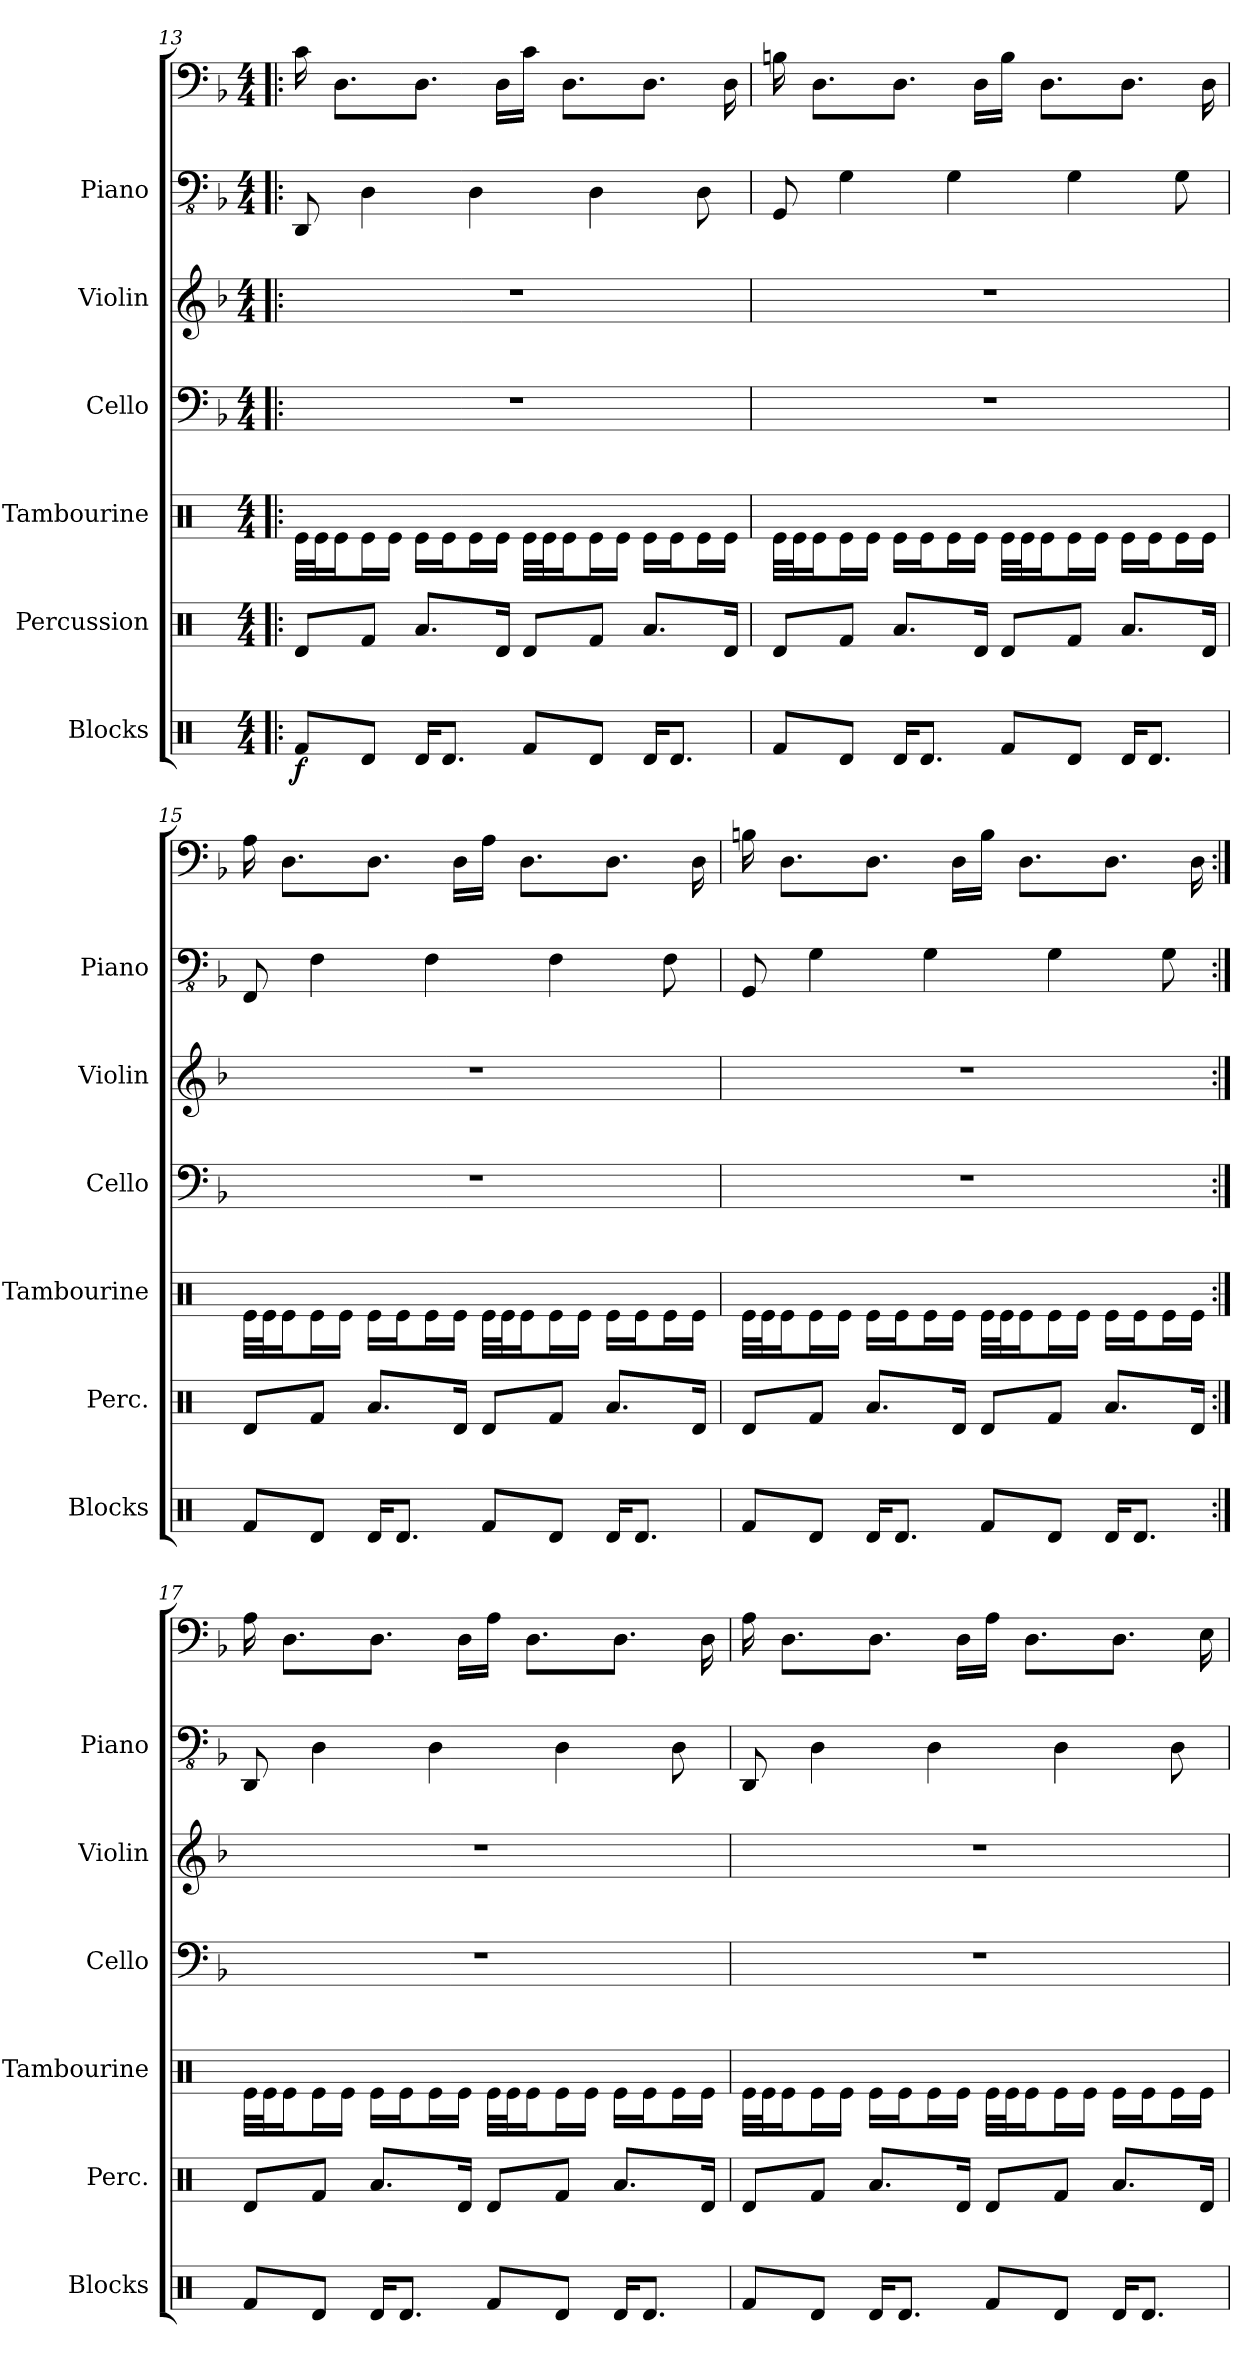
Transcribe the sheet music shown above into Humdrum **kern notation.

**kern	**dynam	**kern	**kern	**kern	**kern	**kern	**kern
*part6	*part6	*part5	*part4	*part3	*part2	*part1	*part1
*staff7	*staff7	*staff6	*staff5	*staff4	*staff3	*staff2	*staff1
*I"Blocks	*	*I"Percussion	*I"Tambourine	*I"Cello	*I"Violin	*I"Piano	*
*I'Blocks	*	*I'Perc.	*I'Tambourine	*I'Cello	*I'Violin	*I'Piano	*
!!LO:LB:g=z
*clefX	*	*clefX	*clefX	*clefF4	*clefG2	*clefFv4	*clefF4
*	*	*	*	*ITrd7c12	*	*	*
*k[]	*	*k[]	*k[]	*k[b-]	*k[b-]	*k[b-]	*k[b-]
*M4/4	*	*M4/4	*M4/4	*M4/4	*M4/4	*M4/4	*M4/4
=13!|:	=13!|:	=13!|:	=13!|:	=13!|:	=13!|:	=13!|:	=13!|:
!	!LO:DY:b	!	!	!	!	!	!
8Rf/L	f	8Rd/L	32Re\LLL	1r	1r	8DDD/	16c\
.	.	.	32Re\J	.	.	.	.
.	.	.	16Re\J	.	.	.	8.D\L
8Rd/J	.	8Rf/J	16Re\L	.	.	4DD\	.
.	.	.	16Re\JJ	.	.	.	.
16Rd/KL	.	8.Ra/L	16Re\LL	.	.	.	8.D\J
8.Rd/J	.	.	16Re\J	.	.	.	.
.	.	.	16Re\L	.	.	4DD\	.
.	.	16Rd\Jk	16Re\JJ	.	.	.	16D\LL
8Rf/L	.	8Rd/L	32Re\LLL	.	.	.	16c\JJ
.	.	.	32Re\J	.	.	.	.
.	.	.	16Re\J	.	.	.	8.D\L
8Rd/J	.	8Rf/J	16Re\L	.	.	4DD\	.
.	.	.	16Re\JJ	.	.	.	.
16Rd/KL	.	8.Ra/L	16Re\LL	.	.	.	8.D\J
8.Rd/J	.	.	16Re\J	.	.	.	.
.	.	.	16Re\L	.	.	8DD\	.
.	.	16Rd\Jk	16Re\JJ	.	.	.	16D\
=14	=14	=14	=14	=14	=14	=14	=14
8Rf/L	.	8Rd/L	32Re\LLL	1r	1r	8GGG/	16Bn\
.	.	.	32Re\J	.	.	.	.
.	.	.	16Re\J	.	.	.	8.D\L
8Rd/J	.	8Rf/J	16Re\L	.	.	4GG\	.
.	.	.	16Re\JJ	.	.	.	.
16Rd/KL	.	8.Ra/L	16Re\LL	.	.	.	8.D\J
8.Rd/J	.	.	16Re\J	.	.	.	.
.	.	.	16Re\L	.	.	4GG\	.
.	.	16Rd\Jk	16Re\JJ	.	.	.	16D\LL
8Rf/L	.	8Rd/L	32Re\LLL	.	.	.	16B\JJ
.	.	.	32Re\J	.	.	.	.
.	.	.	16Re\J	.	.	.	8.D\L
8Rd/J	.	8Rf/J	16Re\L	.	.	4GG\	.
.	.	.	16Re\JJ	.	.	.	.
16Rd/KL	.	8.Ra/L	16Re\LL	.	.	.	8.D\J
8.Rd/J	.	.	16Re\J	.	.	.	.
.	.	.	16Re\L	.	.	8GG\	.
.	.	16Rd\Jk	16Re\JJ	.	.	.	16D\
=15	=15	=15	=15	=15	=15	=15	=15
8Rf/L	.	8Rd/L	32Re\LLL	1r	1r	8FFF/	16A\
.	.	.	32Re\J	.	.	.	.
.	.	.	16Re\J	.	.	.	8.D\L
8Rd/J	.	8Rf/J	16Re\L	.	.	4FF\	.
.	.	.	16Re\JJ	.	.	.	.
16Rd/KL	.	8.Ra/L	16Re\LL	.	.	.	8.D\J
8.Rd/J	.	.	16Re\J	.	.	.	.
.	.	.	16Re\L	.	.	4FF\	.
.	.	16Rd\Jk	16Re\JJ	.	.	.	16D\LL
8Rf/L	.	8Rd/L	32Re\LLL	.	.	.	16A\JJ
.	.	.	32Re\J	.	.	.	.
.	.	.	16Re\J	.	.	.	8.D\L
8Rd/J	.	8Rf/J	16Re\L	.	.	4FF\	.
.	.	.	16Re\JJ	.	.	.	.
16Rd/KL	.	8.Ra/L	16Re\LL	.	.	.	8.D\J
8.Rd/J	.	.	16Re\J	.	.	.	.
.	.	.	16Re\L	.	.	8FF\	.
.	.	16Rd\Jk	16Re\JJ	.	.	.	16D\
=16	=16	=16	=16	=16	=16	=16	=16
8Rf/L	.	8Rd/L	32Re\LLL	1r	1r	8GGG/	16Bn\
.	.	.	32Re\J	.	.	.	.
.	.	.	16Re\J	.	.	.	8.D\L
8Rd/J	.	8Rf/J	16Re\L	.	.	4GG\	.
.	.	.	16Re\JJ	.	.	.	.
16Rd/KL	.	8.Ra/L	16Re\LL	.	.	.	8.D\J
8.Rd/J	.	.	16Re\J	.	.	.	.
.	.	.	16Re\L	.	.	4GG\	.
.	.	16Rd\Jk	16Re\JJ	.	.	.	16D\LL
8Rf/L	.	8Rd/L	32Re\LLL	.	.	.	16B\JJ
.	.	.	32Re\J	.	.	.	.
.	.	.	16Re\J	.	.	.	8.D\L
8Rd/J	.	8Rf/J	16Re\L	.	.	4GG\	.
.	.	.	16Re\JJ	.	.	.	.
16Rd/KL	.	8.Ra/L	16Re\LL	.	.	.	8.D\J
8.Rd/J	.	.	16Re\J	.	.	.	.
.	.	.	16Re\L	.	.	8GG\	.
.	.	16Rd\Jk	16Re\JJ	.	.	.	16D\
!!LO:LB:g=z
=17:|!	=17:|!	=17:|!	=17:|!	=17:|!	=17:|!	=17:|!	=17:|!
8Rf/L	.	8Rd/L	32Re\LLL	1r	1r	8DDD/	16A\
.	.	.	32Re\J	.	.	.	.
.	.	.	16Re\J	.	.	.	8.D\L
8Rd/J	.	8Rf/J	16Re\L	.	.	4DD\	.
.	.	.	16Re\JJ	.	.	.	.
16Rd/KL	.	8.Ra/L	16Re\LL	.	.	.	8.D\J
8.Rd/J	.	.	16Re\J	.	.	.	.
.	.	.	16Re\L	.	.	4DD\	.
.	.	16Rd\Jk	16Re\JJ	.	.	.	16D\LL
8Rf/L	.	8Rd/L	32Re\LLL	.	.	.	16A\JJ
.	.	.	32Re\J	.	.	.	.
.	.	.	16Re\J	.	.	.	8.D\L
8Rd/J	.	8Rf/J	16Re\L	.	.	4DD\	.
.	.	.	16Re\JJ	.	.	.	.
16Rd/KL	.	8.Ra/L	16Re\LL	.	.	.	8.D\J
8.Rd/J	.	.	16Re\J	.	.	.	.
.	.	.	16Re\L	.	.	8DD\	.
.	.	16Rd\Jk	16Re\JJ	.	.	.	16D\
=18	=18	=18	=18	=18	=18	=18	=18
8Rf/L	.	8Rd/L	32Re\LLL	1r	1r	8DDD/	16A\
.	.	.	32Re\J	.	.	.	.
.	.	.	16Re\J	.	.	.	8.D\L
8Rd/J	.	8Rf/J	16Re\L	.	.	4DD\	.
.	.	.	16Re\JJ	.	.	.	.
16Rd/KL	.	8.Ra/L	16Re\LL	.	.	.	8.D\J
8.Rd/J	.	.	16Re\J	.	.	.	.
.	.	.	16Re\L	.	.	4DD\	.
.	.	16Rd\Jk	16Re\JJ	.	.	.	16D\LL
8Rf/L	.	8Rd/L	32Re\LLL	.	.	.	16A\JJ
.	.	.	32Re\J	.	.	.	.
.	.	.	16Re\J	.	.	.	8.D\L
8Rd/J	.	8Rf/J	16Re\L	.	.	4DD\	.
.	.	.	16Re\JJ	.	.	.	.
16Rd/KL	.	8.Ra/L	16Re\LL	.	.	.	8.D\J
8.Rd/J	.	.	16Re\J	.	.	.	.
.	.	.	16Re\L	.	.	8DD\	.
.	.	16Rd\Jk	16Re\JJ	.	.	.	16E\
=	=	=	=	=	=	=	=
*-	*-	*-	*-	*-	*-	*-	*-
